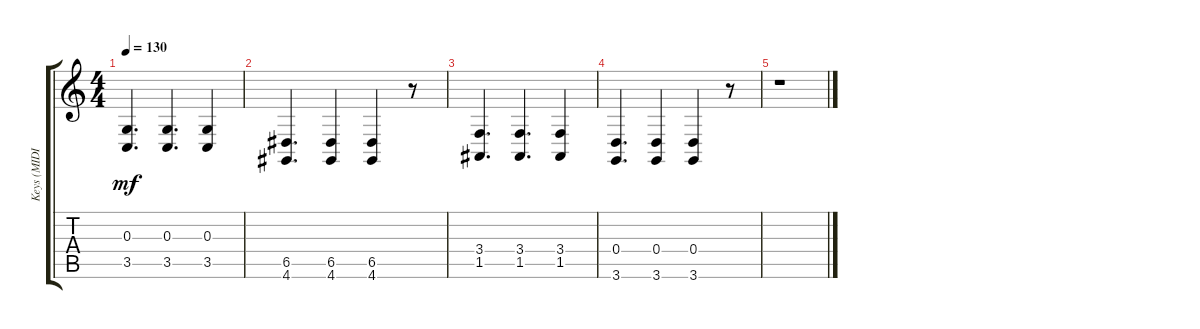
\track ("Keys (MIDI)" "Keys (MIDI") {instrument acousticgrandpiano}
\staff {score tabs}
\tuning (E4 B3 G3 D3 A2 E2) {hide}
\ts (4 4)
\tempo 130
\clef g2
\ks c
(0.3 3.5).4{d dy mf} (0.3 3.5).4{d} (0.3 3.5).4 |
(6.5 4.6).4{d} (6.5 4.6).4 (6.5 4.6).4 r.8 |
(3.4 1.5).4{d} (3.4 1.5).4{d} (3.4 1.5).4 |
(0.4 3.6).4{d} (0.4 3.6).4 (0.4 3.6).4 r.8 |
r.1
